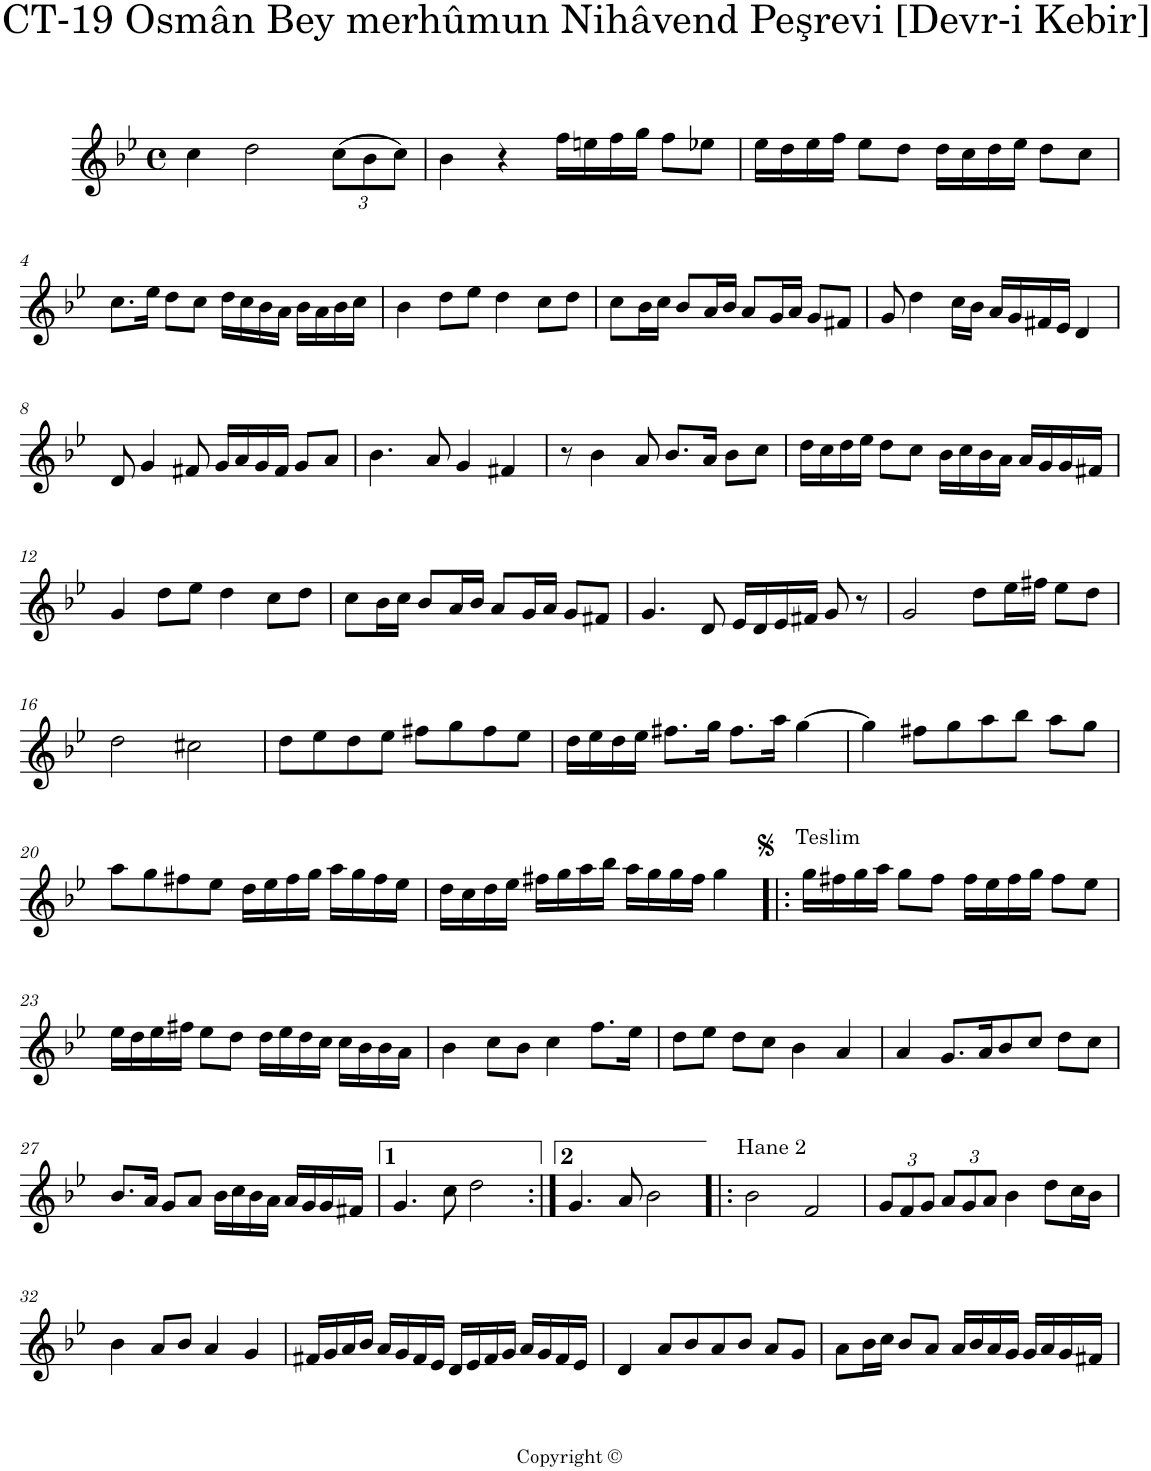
**kern
*part1
*staff1
*I"Piano
*I'Pno
*clefG2
*k[b-e-]
*B-:
*M4/4
*met(c)
=1
4cc\
2dd\
*Xbrackettup
(12cc\L
12b-\
12cc\J)
=2
4b-\
4r
16ff\LL
16een\
16ff\
16gg\JJ
8ff\L
8ee-X\J
=3
16ee-\LL
16dd\
16ee-\
16ff\JJ
8ee-\L
8dd\J
16dd\LL
16cc\
16dd\
16ee-\JJ
8dd\L
8cc\J
!!LO:LB:g=z
=4
8.cc\L
16ee-\Jk
8dd\L
8cc\J
16dd\LL
16cc\
16b-\
16a\JJ
16b-\LL
16a\
16b-\
16cc\JJ
=5
4b-\
8dd\L
8ee-\J
4dd\
8cc\L
8dd\J
=6
8cc\L
16b-\L
16cc\JJ
8b-/L
16a/L
16b-/JJ
8a/L
16g/L
16a/JJ
8g/L
8f#X/J
=7
8g/
4dd\
16cc\LL
16b-\JJ
16a/LL
16g/
16f#X/
16e-/JJ
4d/
!!LO:LB:g=z
=8
8d/
4g/
8f#X/
16g/LL
16a/
16g/
16f#/JJ
8g/L
8a/J
=9
4.b-\
8a/
4g/
4f#X/
=10
8r
4b-\
8a/
8.b-/L
16a/Jk
8b-\L
8cc\J
=11
16dd\LL
16cc\
16dd\
16ee-\JJ
8dd\L
8cc\J
16b-\LL
16cc\
16b-\
16a\JJ
16a/LL
16g/
16g/
16f#X/JJ
!!LO:LB:g=z
=12
4g/
8dd\L
8ee-\J
4dd\
8cc\L
8dd\J
=13
8cc\L
16b-\L
16cc\JJ
8b-/L
16a/L
16b-/JJ
8a/L
16g/L
16a/JJ
8g/L
8f#X/J
=14
4.g/
8d/
16e-/LL
16d/
16e-/
16f#X/JJ
8g/
8r
=15
2g/
8dd\L
16ee-\L
16ff#X\JJ
8ee-\L
8dd\J
!!LO:LB:g=z
=16
2dd\
2cc#X\
=17
8dd\L
8ee-\
8dd\
8ee-\J
8ff#X\L
8gg\
8ff#\
8ee-\J
=18
16dd\LL
16ee-\
16dd\
16ee-\JJ
8.ff#X\L
16gg\Jk
8.ff#\L
16aa\Jk
[4gg\
=19
4gg\]
8ff#X\L
8gg\
8aa\
8bb-\J
8aa\L
8gg\J
!!LO:LB:g=z
=20
8aa\L
8gg\
8ff#X\
8ee-\J
16dd\LL
16ee-\
16ff#\
16gg\JJ
16aa\LL
16gg\
16ff#\
16ee-\JJ
=21
16dd\LL
16cc\
16dd\
16ee-\JJ
16ff#X\LL
16gg\
16aa\
16bb-\JJ
16aa\LL
16gg\
16gg\
16ff#\JJ
4gg\
=22!|:
!LO:TX:a:t=Teslim
16gg\LL
16ff#X\
16gg\
16aa\JJ
8gg\L
8ff#\J
16ff#\LL
16ee-\
16ff#\
16gg\JJ
8ff#\L
8ee-\J
!!LO:LB:g=z
=23
16ee-\LL
16dd\
16ee-\
16ff#X\JJ
8ee-\L
8dd\J
16dd\LL
16ee-\
16dd\
16cc\JJ
16cc\LL
16b-\
16b-\
16a\JJ
=24
4b-\
8cc\L
8b-\J
4cc\
8.ff\L
16ee-\Jk
=25
8dd\L
8ee-\J
8dd\L
8cc\J
4b-\
4a/
=26
4a/
8.g/L
16a/K
8b-/
8cc/J
8dd\L
8cc\J
!!LO:LB:g=z
=27
8.b-/L
16a/Jk
8g/L
8a/J
16b-\LL
16cc\
16b-\
16a\JJ
16a/LL
16g/
16g/
16f#X/JJ
=28
4.g/
8cc\
2dd\
=29:|!
4.g/
8a/
2b-\
=30!|:
!LO:TX:a:t=Hane 2
2b-\
2f/
=31
12g/L
12f/
12g/J
12a/L
12g/
12a/J
4b-\
8dd\L
16cc\L
16b-\JJ
!!LO:LB:g=z
=32
4b-\
8a/L
8b-/J
4a/
4g/
=33
16f#X/LL
16g/
16a/
16b-/JJ
16a/LL
16g/
16f#/
16e-/JJ
16d/LL
16e-/
16f#/
16g/JJ
16a/LL
16g/
16f#/
16e-/JJ
=34
4d/
8a/L
8b-/
8a/
8b-/J
8a/L
8g/J
=35
8a\L
16b-\L
16cc\JJ
8b-/L
8a/J
16a/LL
16b-/
16a/
16g/JJ
16g/LL
16a/
16g/
16f#X/JJ
=
*-
